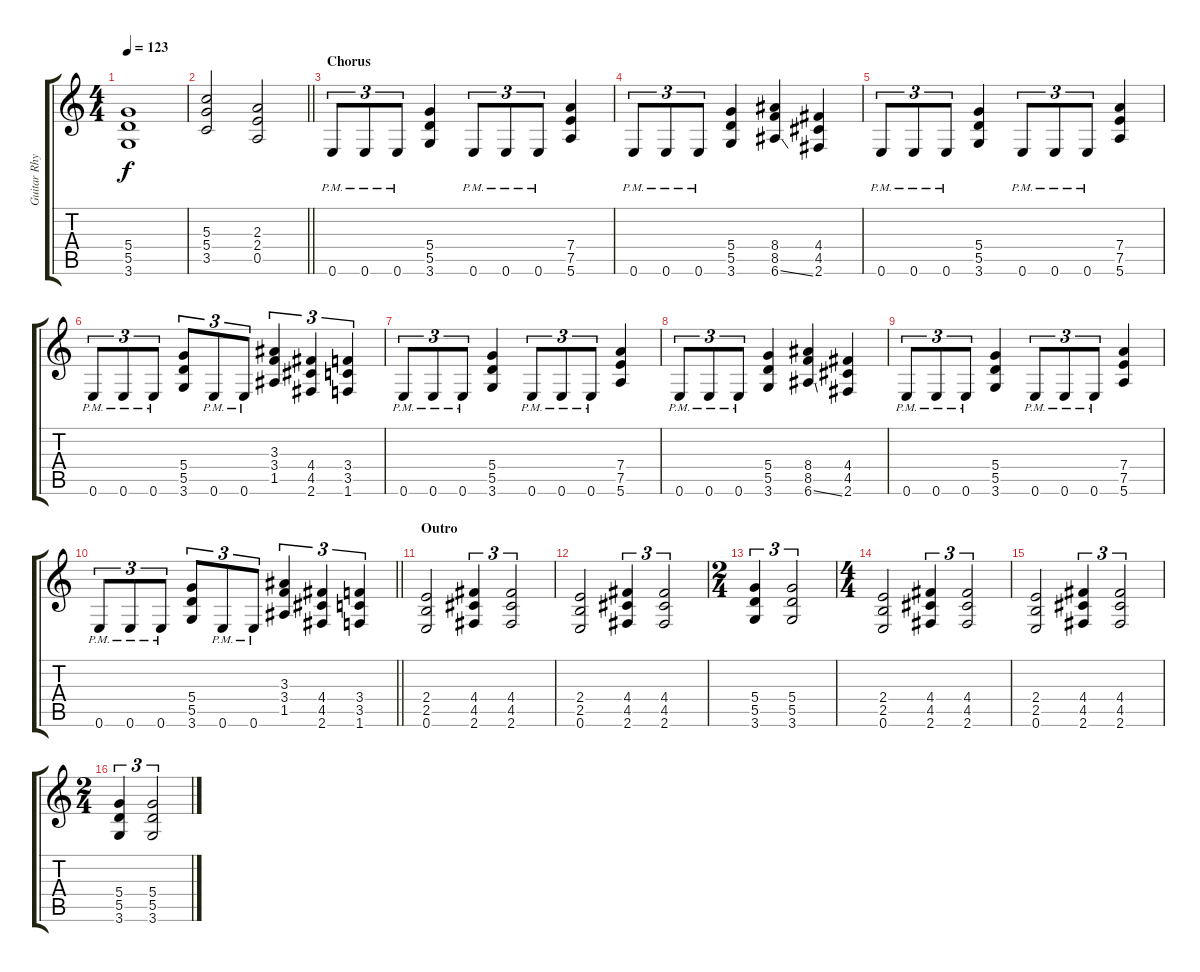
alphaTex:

\track ("Guitar Rhythm" "Guitar Rhy") {instrument distortionguitar}
\staff {score tabs}
\tuning (E4 B3 G3 D3 A2 E2) {hide}
\ts (4 4)
\tempo 123
\clef g2
\ks c
(5.4 5.5 3.6).1{dy f} |
\barLineRight lightlight
(5.3 5.4 3.5).2 (2.3 2.4 0.5).2 |
\section ("" "Chorus")
0.6{pm}.8{tu (3 2)} 0.6{pm}.8{tu (3 2)} 0.6{pm}.8{tu (3 2)} (5.4 5.5 3.6).4 0.6{pm}.8{tu (3 2)} 0.6{pm}.8{tu (3 2)} 0.6{pm}.8{tu (3 2)} (7.4 7.5 5.6).4 |
0.6{pm}.8{tu (3 2)} 0.6{pm}.8{tu (3 2)} 0.6{pm}.8{tu (3 2)} (5.4 5.5 3.6).4 (8.4 8.5 6.6{ss}).4 (4.4 4.5 2.6).4 |
0.6{pm}.8{tu (3 2)} 0.6{pm}.8{tu (3 2)} 0.6{pm}.8{tu (3 2)} (5.4 5.5 3.6).4 0.6{pm}.8{tu (3 2)} 0.6{pm}.8{tu (3 2)} 0.6{pm}.8{tu (3 2)} (7.4 7.5 5.6).4 |
0.6{pm}.8{tu (3 2)} 0.6{pm}.8{tu (3 2)} 0.6{pm}.8{tu (3 2)} (5.4 5.5 3.6).8{tu (3 2)} 0.6{pm}.8{tu (3 2)} 0.6{pm}.8{tu (3 2)} (3.3 3.4 1.5).4{tu (3 2)} (4.4 4.5 2.6).4{tu (3 2)} (3.4 3.5 1.6).4{tu (3 2)} |
0.6{pm}.8{tu (3 2)} 0.6{pm}.8{tu (3 2)} 0.6{pm}.8{tu (3 2)} (5.4 5.5 3.6).4 0.6{pm}.8{tu (3 2)} 0.6{pm}.8{tu (3 2)} 0.6{pm}.8{tu (3 2)} (7.4 7.5 5.6).4 |
0.6{pm}.8{tu (3 2)} 0.6{pm}.8{tu (3 2)} 0.6{pm}.8{tu (3 2)} (5.4 5.5 3.6).4 (8.4 8.5 6.6{ss}).4 (4.4 4.5 2.6).4 |
0.6{pm}.8{tu (3 2)} 0.6{pm}.8{tu (3 2)} 0.6{pm}.8{tu (3 2)} (5.4 5.5 3.6).4 0.6{pm}.8{tu (3 2)} 0.6{pm}.8{tu (3 2)} 0.6{pm}.8{tu (3 2)} (7.4 7.5 5.6).4 |
\barLineRight lightlight
0.6{pm}.8{tu (3 2)} 0.6{pm}.8{tu (3 2)} 0.6{pm}.8{tu (3 2)} (5.4 5.5 3.6).8{tu (3 2)} 0.6{pm}.8{tu (3 2)} 0.6{pm}.8{tu (3 2)} (3.3 3.4 1.5).4{tu (3 2)} (4.4 4.5 2.6).4{tu (3 2)} (3.4 3.5 1.6).4{tu (3 2)} |
\section ("" "Outro")
(2.4 2.5 0.6).2 (4.4 4.5 2.6).4{tu (3 2)} (4.4 4.5 2.6).2{tu (3 2)} |
(2.4 2.5 0.6).2 (4.4 4.5 2.6).4{tu (3 2)} (4.4 4.5 2.6).2{tu (3 2)} |
\ts (2 4)
(5.4 5.5 3.6).4{tu (3 2)} (5.4 5.5 3.6).2{tu (3 2)} |
\ts (4 4)
(2.4 2.5 0.6).2 (4.4 4.5 2.6).4{tu (3 2)} (4.4 4.5 2.6).2{tu (3 2)} |
(2.4 2.5 0.6).2 (4.4 4.5 2.6).4{tu (3 2)} (4.4 4.5 2.6).2{tu (3 2)} |
\ts (2 4)
(5.4 5.5 3.6).4{tu (3 2)} (5.4 5.5 3.6).2{tu (3 2)}
